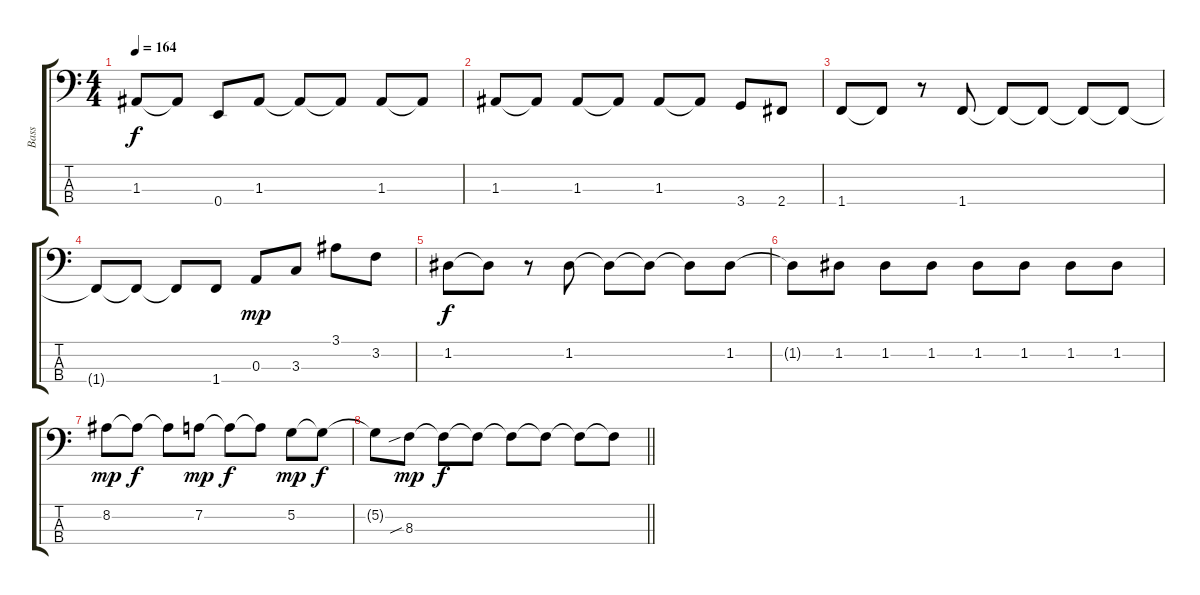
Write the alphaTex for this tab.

\track ("Bass" "Bass") {instrument electricbassfinger}
\staff {score tabs}
\tuning (G2 D2 A1 E1) {hide}
\ts (4 4)
\tempo 164
\clef f4
\ks c
1.3.8{dy f} 1.3{t}.8 0.4.8 1.3.8 1.3{t}.8 1.3{t}.8 1.3.8 1.3{t}.8 |
1.3.8 1.3{t}.8 1.3.8 1.3{t}.8 1.3.8 1.3{t}.8 3.4.8 2.4.8 |
1.4.8 1.4{t}.8 r.8 1.4.8 1.4{t}.8 1.4{t}.8 1.4{t}.8 1.4{t}.8 |
1.4{t}.8 1.4{t}.8 1.4{t}.8 1.4.8 0.3.8{dy mp} 3.3.8 3.1.8 3.2.8 |
1.2.8{dy f} 1.2{t}.8 r.8 1.2.8 1.2{t}.8 1.2{t}.8 1.2{t}.8 1.2.8 |
1.2{t}.8 1.2.8 1.2.8 1.2.8 1.2.8 1.2.8 1.2.8 1.2.8 |
8.2.8{dy mp} 8.2{t}.8{dy f} 8.2{t}.8 7.2.8{dy mp} 7.2{t}.8{dy f} 7.2{t}.8 5.2.8{dy mp} 5.2{t}.8{dy f} |
\barLineRight lightlight
5.2{t}.8 8.3{sib}.8{dy mp} 8.3{t}.8{dy f} 8.3{t}.8 8.3{t}.8 8.3{t}.8 8.3{t}.8 8.3{t}.8
